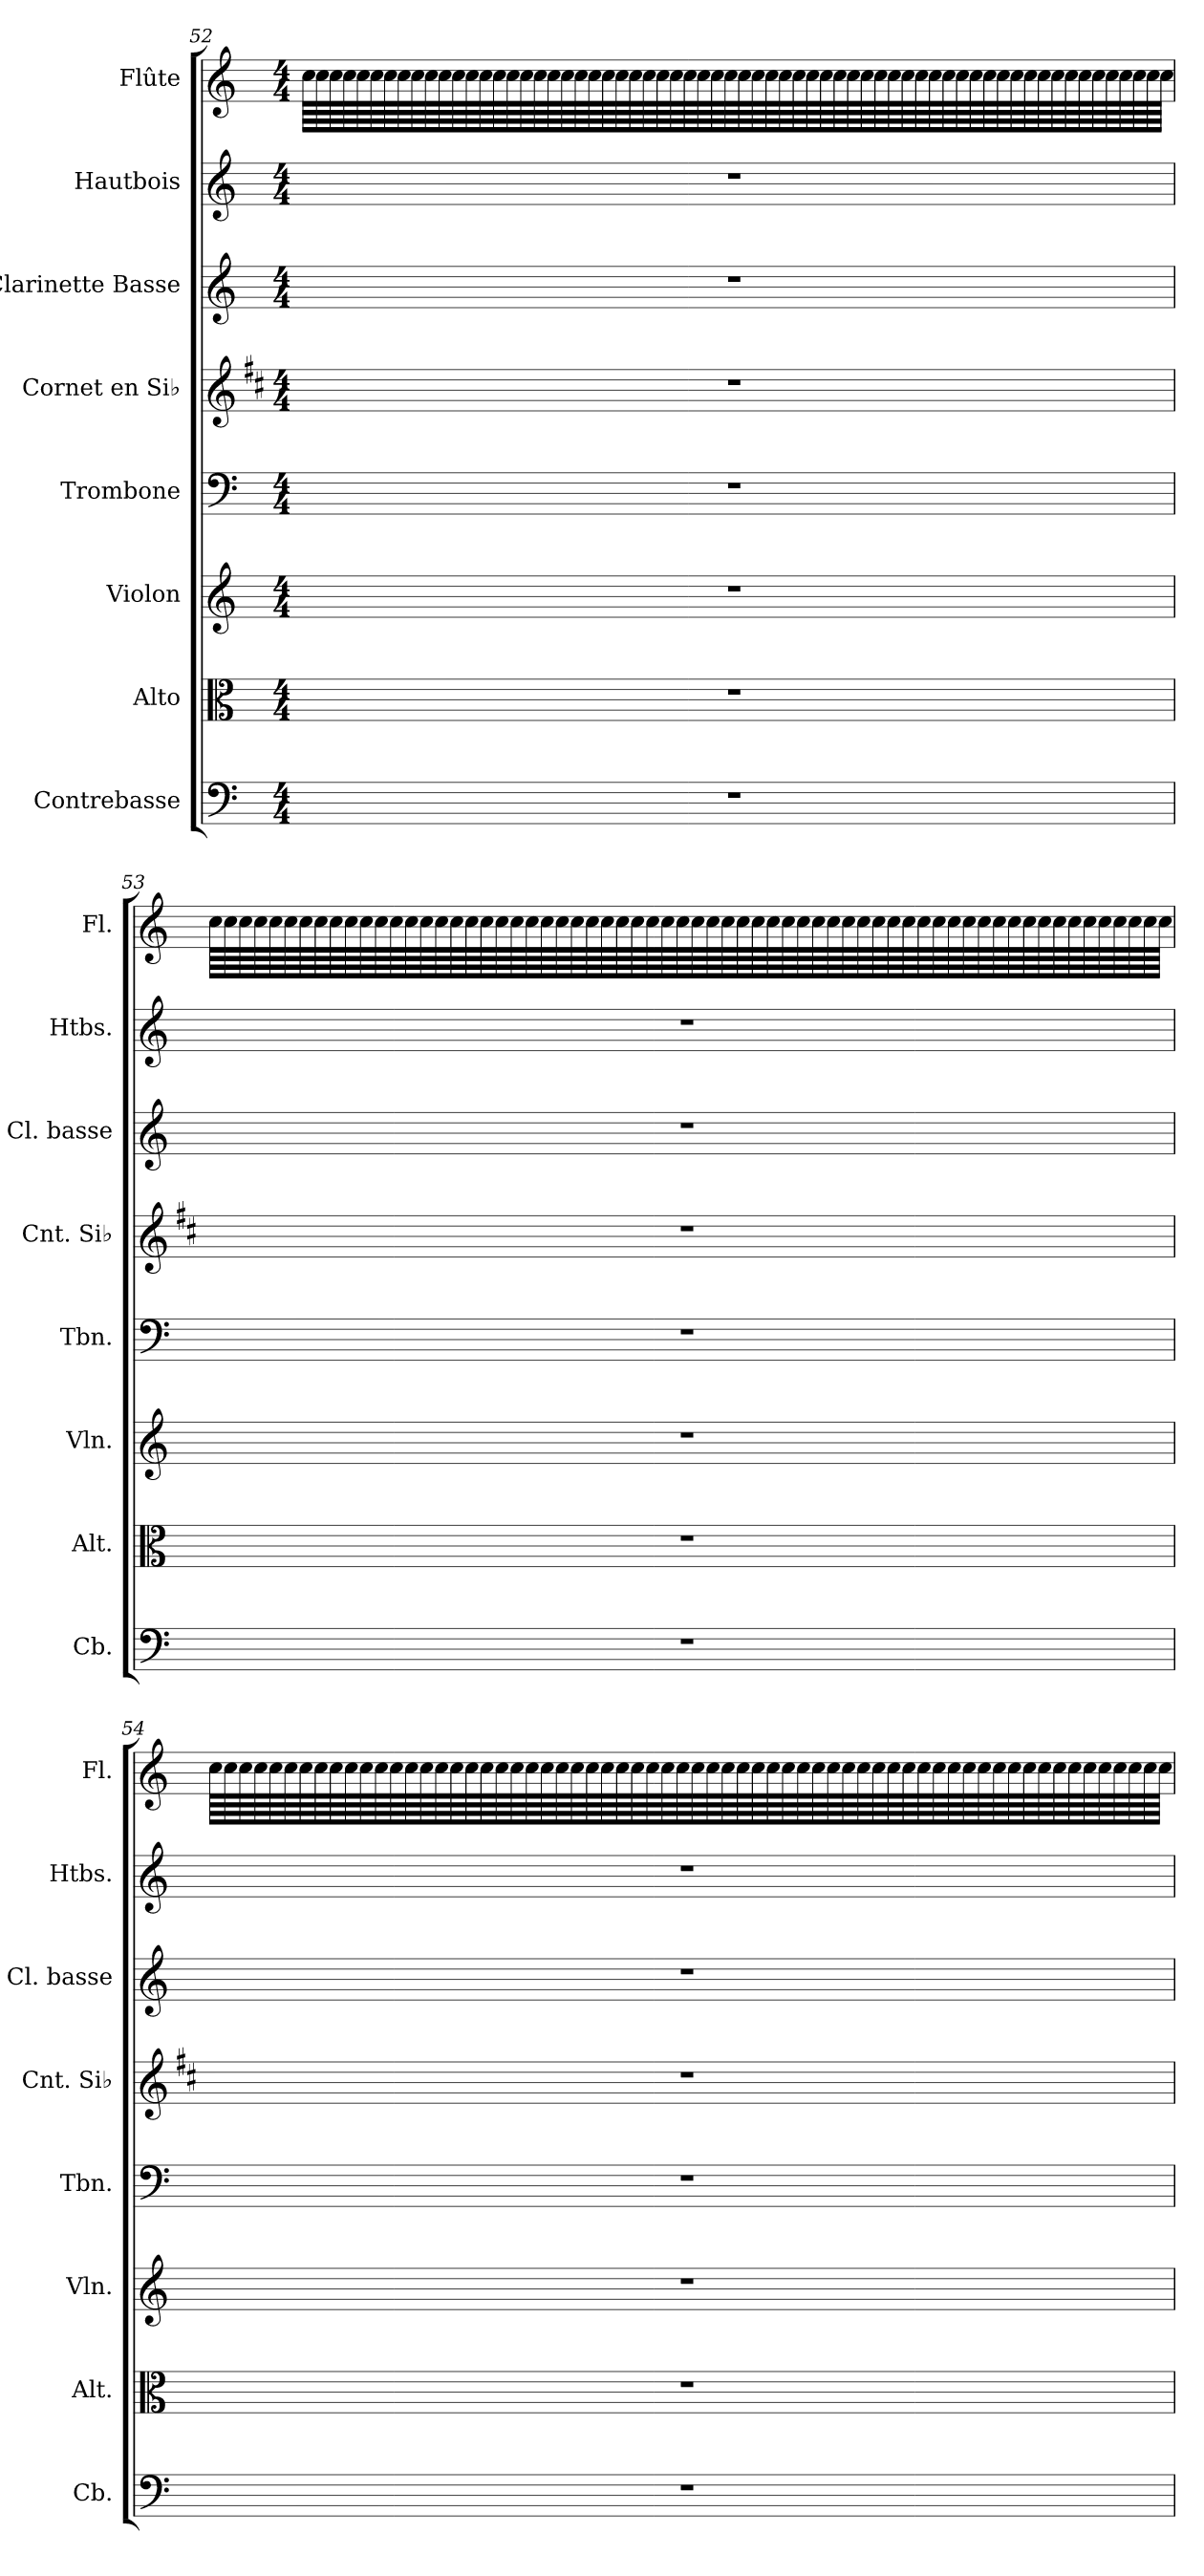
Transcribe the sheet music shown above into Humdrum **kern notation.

**kern	**kern	**kern	**kern	**kern	**kern	**kern	**kern
*part8	*part7	*part6	*part5	*part4	*part3	*part2	*part1
*staff8	*staff7	*staff6	*staff5	*staff4	*staff3	*staff2	*staff1
*I"Contrebasse	*I"Alto	*I"Violon	*I"Trombone	*I"Cornet en Si♭	*I"Clarinette Basse	*I"Hautbois	*I"Flûte
*I'Cb.	*I'Alt.	*I'Vln.	*I'Tbn.	*I'Cnt. Si♭	*I'Cl. basse	*I'Htbs.	*I'Fl.
!!LO:PB:g=z
*clefF4	*clefC3	*clefG2	*clefF4	*clefG2	*clefG2	*clefG2	*clefG2
*ITrd7c12	*	*	*	*ITrd1c2	*ITrd8c14	*	*
*k[]	*k[]	*k[]	*k[]	*k[]	*k[]	*k[]	*k[]
*M4/4	*M4/4	*M4/4	*M4/4	*M4/4	*M4/4	*M4/4	*M4/4
=52	=52	=52	=52	=52	=52	=52	=52
1r	1r	1r	1r	1r	1r	1r	64cc\LLLL
.	.	.	.	.	.	.	64cc\
.	.	.	.	.	.	.	64cc\
.	.	.	.	.	.	.	64cc\
.	.	.	.	.	.	.	64cc\
.	.	.	.	.	.	.	64cc\
.	.	.	.	.	.	.	64cc\
.	.	.	.	.	.	.	64cc\
.	.	.	.	.	.	.	64cc\
.	.	.	.	.	.	.	64cc\
.	.	.	.	.	.	.	64cc\
.	.	.	.	.	.	.	64cc\
.	.	.	.	.	.	.	64cc\
.	.	.	.	.	.	.	64cc\
.	.	.	.	.	.	.	64cc\
.	.	.	.	.	.	.	64cc\
.	.	.	.	.	.	.	64cc\
.	.	.	.	.	.	.	64cc\
.	.	.	.	.	.	.	64cc\
.	.	.	.	.	.	.	64cc\
.	.	.	.	.	.	.	64cc\
.	.	.	.	.	.	.	64cc\
.	.	.	.	.	.	.	64cc\
.	.	.	.	.	.	.	64cc\
.	.	.	.	.	.	.	64cc\
.	.	.	.	.	.	.	64cc\
.	.	.	.	.	.	.	64cc\
.	.	.	.	.	.	.	64cc\
.	.	.	.	.	.	.	64cc\
.	.	.	.	.	.	.	64cc\
.	.	.	.	.	.	.	64cc\
.	.	.	.	.	.	.	64cc\
.	.	.	.	.	.	.	64cc\
.	.	.	.	.	.	.	64cc\
.	.	.	.	.	.	.	64cc\
.	.	.	.	.	.	.	64cc\
.	.	.	.	.	.	.	64cc\
.	.	.	.	.	.	.	64cc\
.	.	.	.	.	.	.	64cc\
.	.	.	.	.	.	.	64cc\
.	.	.	.	.	.	.	64cc\
.	.	.	.	.	.	.	64cc\
.	.	.	.	.	.	.	64cc\
.	.	.	.	.	.	.	64cc\
.	.	.	.	.	.	.	64cc\
.	.	.	.	.	.	.	64cc\
.	.	.	.	.	.	.	64cc\
.	.	.	.	.	.	.	64cc\
.	.	.	.	.	.	.	64cc\
.	.	.	.	.	.	.	64cc\
.	.	.	.	.	.	.	64cc\
.	.	.	.	.	.	.	64cc\
.	.	.	.	.	.	.	64cc\
.	.	.	.	.	.	.	64cc\
.	.	.	.	.	.	.	64cc\
.	.	.	.	.	.	.	64cc\
.	.	.	.	.	.	.	64cc\
.	.	.	.	.	.	.	64cc\
.	.	.	.	.	.	.	64cc\
.	.	.	.	.	.	.	64cc\
.	.	.	.	.	.	.	64cc\
.	.	.	.	.	.	.	64cc\
.	.	.	.	.	.	.	64cc\
.	.	.	.	.	.	.	64cc\JJJJ
!!LO:PB:g=z
=53	=53	=53	=53	=53	=53	=53	=53
1r	1r	1r	1r	1r	1r	1r	64cc\LLLL
.	.	.	.	.	.	.	64cc\
.	.	.	.	.	.	.	64cc\
.	.	.	.	.	.	.	64cc\
.	.	.	.	.	.	.	64cc\
.	.	.	.	.	.	.	64cc\
.	.	.	.	.	.	.	64cc\
.	.	.	.	.	.	.	64cc\
.	.	.	.	.	.	.	64cc\
.	.	.	.	.	.	.	64cc\
.	.	.	.	.	.	.	64cc\
.	.	.	.	.	.	.	64cc\
.	.	.	.	.	.	.	64cc\
.	.	.	.	.	.	.	64cc\
.	.	.	.	.	.	.	64cc\
.	.	.	.	.	.	.	64cc\
.	.	.	.	.	.	.	64cc\
.	.	.	.	.	.	.	64cc\
.	.	.	.	.	.	.	64cc\
.	.	.	.	.	.	.	64cc\
.	.	.	.	.	.	.	64cc\
.	.	.	.	.	.	.	64cc\
.	.	.	.	.	.	.	64cc\
.	.	.	.	.	.	.	64cc\
.	.	.	.	.	.	.	64cc\
.	.	.	.	.	.	.	64cc\
.	.	.	.	.	.	.	64cc\
.	.	.	.	.	.	.	64cc\
.	.	.	.	.	.	.	64cc\
.	.	.	.	.	.	.	64cc\
.	.	.	.	.	.	.	64cc\
.	.	.	.	.	.	.	64cc\
.	.	.	.	.	.	.	64cc\
.	.	.	.	.	.	.	64cc\
.	.	.	.	.	.	.	64cc\
.	.	.	.	.	.	.	64cc\
.	.	.	.	.	.	.	64cc\
.	.	.	.	.	.	.	64cc\
.	.	.	.	.	.	.	64cc\
.	.	.	.	.	.	.	64cc\
.	.	.	.	.	.	.	64cc\
.	.	.	.	.	.	.	64cc\
.	.	.	.	.	.	.	64cc\
.	.	.	.	.	.	.	64cc\
.	.	.	.	.	.	.	64cc\
.	.	.	.	.	.	.	64cc\
.	.	.	.	.	.	.	64cc\
.	.	.	.	.	.	.	64cc\
.	.	.	.	.	.	.	64cc\
.	.	.	.	.	.	.	64cc\
.	.	.	.	.	.	.	64cc\
.	.	.	.	.	.	.	64cc\
.	.	.	.	.	.	.	64cc\
.	.	.	.	.	.	.	64cc\
.	.	.	.	.	.	.	64cc\
.	.	.	.	.	.	.	64cc\
.	.	.	.	.	.	.	64cc\
.	.	.	.	.	.	.	64cc\
.	.	.	.	.	.	.	64cc\
.	.	.	.	.	.	.	64cc\
.	.	.	.	.	.	.	64cc\
.	.	.	.	.	.	.	64cc\
.	.	.	.	.	.	.	64cc\
.	.	.	.	.	.	.	64cc\JJJJ
!!LO:PB:g=z
=54	=54	=54	=54	=54	=54	=54	=54
1r	1r	1r	1r	1r	1r	1r	64cc\LLLL
.	.	.	.	.	.	.	64cc\
.	.	.	.	.	.	.	64cc\
.	.	.	.	.	.	.	64cc\
.	.	.	.	.	.	.	64cc\
.	.	.	.	.	.	.	64cc\
.	.	.	.	.	.	.	64cc\
.	.	.	.	.	.	.	64cc\
.	.	.	.	.	.	.	64cc\
.	.	.	.	.	.	.	64cc\
.	.	.	.	.	.	.	64cc\
.	.	.	.	.	.	.	64cc\
.	.	.	.	.	.	.	64cc\
.	.	.	.	.	.	.	64cc\
.	.	.	.	.	.	.	64cc\
.	.	.	.	.	.	.	64cc\
.	.	.	.	.	.	.	64cc\
.	.	.	.	.	.	.	64cc\
.	.	.	.	.	.	.	64cc\
.	.	.	.	.	.	.	64cc\
.	.	.	.	.	.	.	64cc\
.	.	.	.	.	.	.	64cc\
.	.	.	.	.	.	.	64cc\
.	.	.	.	.	.	.	64cc\
.	.	.	.	.	.	.	64cc\
.	.	.	.	.	.	.	64cc\
.	.	.	.	.	.	.	64cc\
.	.	.	.	.	.	.	64cc\
.	.	.	.	.	.	.	64cc\
.	.	.	.	.	.	.	64cc\
.	.	.	.	.	.	.	64cc\
.	.	.	.	.	.	.	64cc\
.	.	.	.	.	.	.	64cc\
.	.	.	.	.	.	.	64cc\
.	.	.	.	.	.	.	64cc\
.	.	.	.	.	.	.	64cc\
.	.	.	.	.	.	.	64cc\
.	.	.	.	.	.	.	64cc\
.	.	.	.	.	.	.	64cc\
.	.	.	.	.	.	.	64cc\
.	.	.	.	.	.	.	64cc\
.	.	.	.	.	.	.	64cc\
.	.	.	.	.	.	.	64cc\
.	.	.	.	.	.	.	64cc\
.	.	.	.	.	.	.	64cc\
.	.	.	.	.	.	.	64cc\
.	.	.	.	.	.	.	64cc\
.	.	.	.	.	.	.	64cc\
.	.	.	.	.	.	.	64cc\
.	.	.	.	.	.	.	64cc\
.	.	.	.	.	.	.	64cc\
.	.	.	.	.	.	.	64cc\
.	.	.	.	.	.	.	64cc\
.	.	.	.	.	.	.	64cc\
.	.	.	.	.	.	.	64cc\
.	.	.	.	.	.	.	64cc\
.	.	.	.	.	.	.	64cc\
.	.	.	.	.	.	.	64cc\
.	.	.	.	.	.	.	64cc\
.	.	.	.	.	.	.	64cc\
.	.	.	.	.	.	.	64cc\
.	.	.	.	.	.	.	64cc\
.	.	.	.	.	.	.	64cc\
.	.	.	.	.	.	.	64cc\JJJJ
=	=	=	=	=	=	=	=
*-	*-	*-	*-	*-	*-	*-	*-
